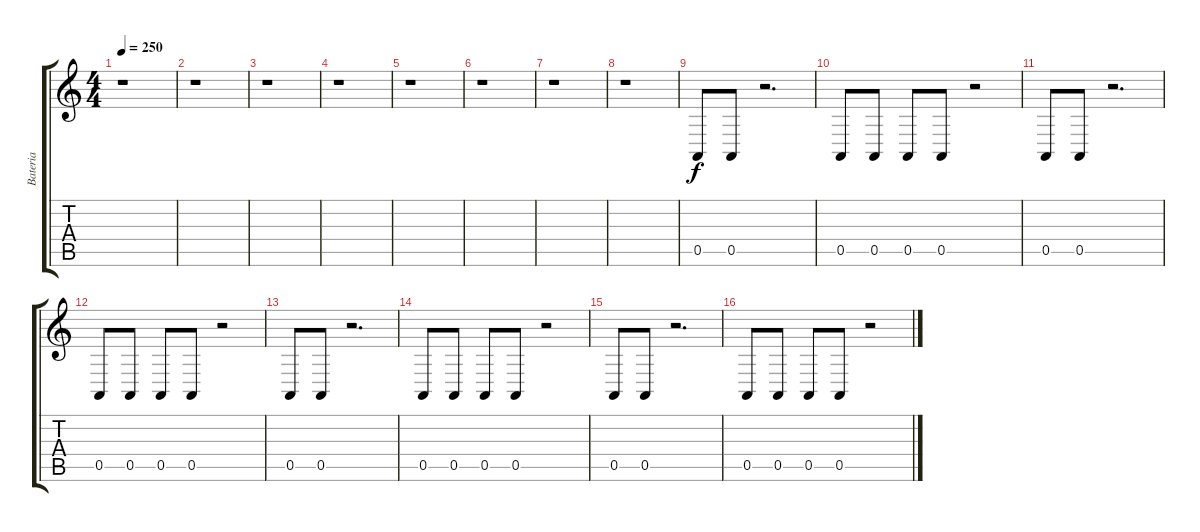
\track ("Bateria" "Bateria") {instrument synthdrum}
\staff {score tabs}
\tuning (E4 B3 G3 D3 A2 E2) {hide}
\ts (4 4)
\tempo 250
\clef g2
\ks c
r.1{dy f} |
r.1 |
r.1 |
r.1 |
r.1 |
r.1 |
r.1 |
r.1 |
0.5.8 0.5.8 r.2{d} |
0.5.8 0.5.8 0.5.8 0.5.8 r.2 |
0.5.8 0.5.8 r.2{d} |
0.5.8 0.5.8 0.5.8 0.5.8 r.2 |
0.5.8 0.5.8 r.2{d} |
0.5.8 0.5.8 0.5.8 0.5.8 r.2 |
0.5.8 0.5.8 r.2{d} |
0.5.8 0.5.8 0.5.8 0.5.8 r.2
